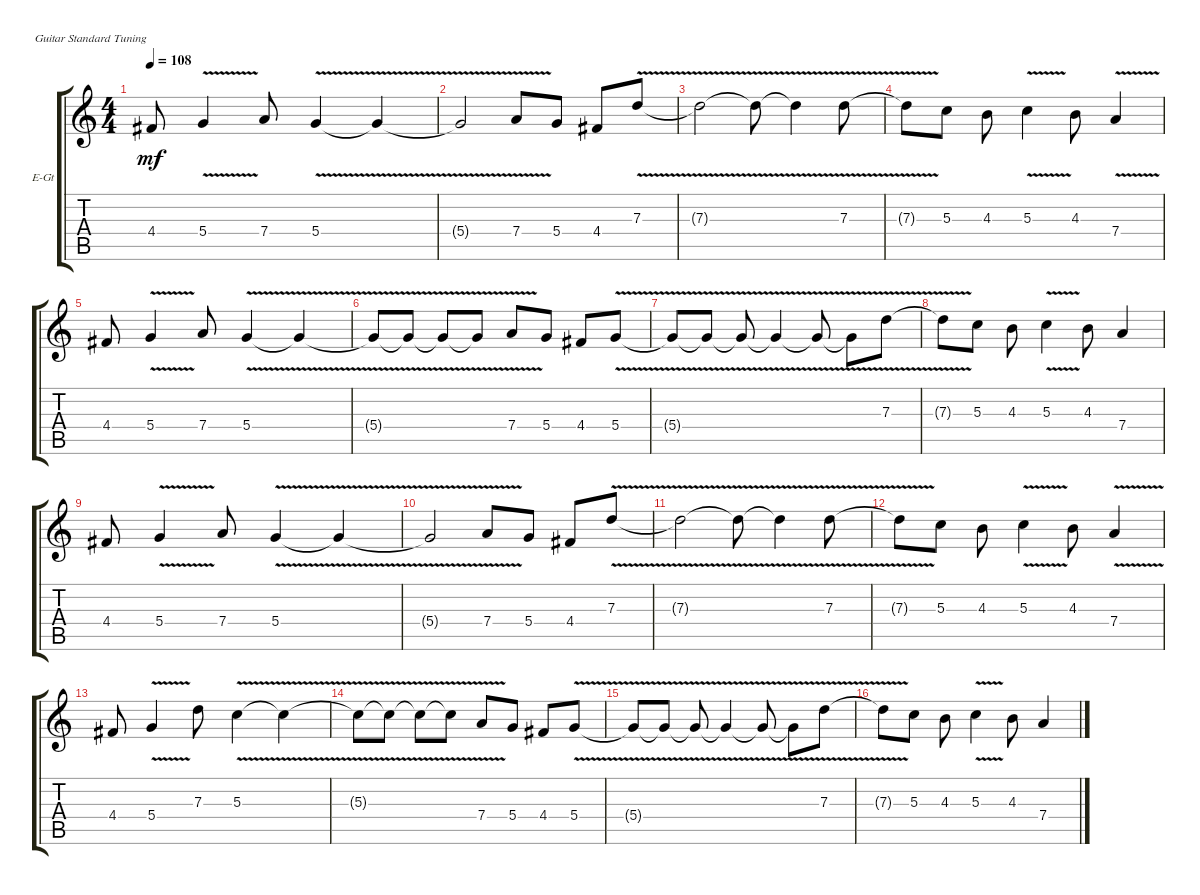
\defaultSystemsLayout 4
\bracketExtendMode groupsimilarinstruments
\firstSystemTrackNameOrientation horizontal
\otherSystemsTrackNameOrientation horizontal
\track ("Electric Guitar" "E-Gt") {instrument distortionguitar}
\staff {score tabs}
\tuning (E4 B3 G3 D3 A2 E2)
\ts (4 4)
\tempo 108
\clef g2
\ks c
4.4.8{dy mf} 5.4{v}.4 7.4.8 5.4{v}.4 5.4{v t}.4 |
5.4{v t}.2 7.4{v}.8 5.4.8 4.4.8 7.3{v}.8 |
7.3{v t}.2 7.3{v t}.8 7.3{v t}.4 7.3{v}.8 |
7.3{v t}.8 5.3.8 4.3.8 5.3{v}.4 4.3.8 7.4{v}.4 |
4.4.8 5.4{v}.4 7.4.8 5.4{v}.4 5.4{v t}.4 |
5.4{v t}.8 5.4{v t}.8 5.4{v t}.8 5.4{v t}.8 7.4{v}.8 5.4.8 4.4.8 5.4{v}.8 |
5.4{v t}.8 5.4{v t}.8 5.4{v t}.8 5.4{v t}.4 5.4{v t}.8 5.4{v t}.8 7.3{v}.8 |
7.3{v t}.8 5.3.8 4.3.8 5.3{v}.4 4.3.8 7.4.4 |
4.4.8 5.4{v}.4 7.4.8 5.4{v}.4 5.4{v t}.4 |
5.4{v t}.2 7.4{v}.8 5.4.8 4.4.8 7.3{v}.8 |
7.3{v t}.2 7.3{v t}.8 7.3{v t}.4 7.3{v}.8 |
7.3{v t}.8 5.3.8 4.3.8 5.3{v}.4 4.3.8 7.4{v}.4 |
4.4.8 5.4{v}.4 7.3.8 5.3{v}.4 5.3{v t}.4 |
5.3{v t}.8 5.3{v t}.8 5.3{v t}.8 5.3{v t}.8 7.4{v}.8 5.4.8 4.4.8 5.4{v}.8 |
5.4{v t}.8 5.4{v t}.8 5.4{v t}.8 5.4{v t}.4 5.4{v t}.8 5.4{v t}.8 7.3{v}.8 |
7.3{v t}.8 5.3.8 4.3.8 5.3{v}.4 4.3.8 7.4.4
